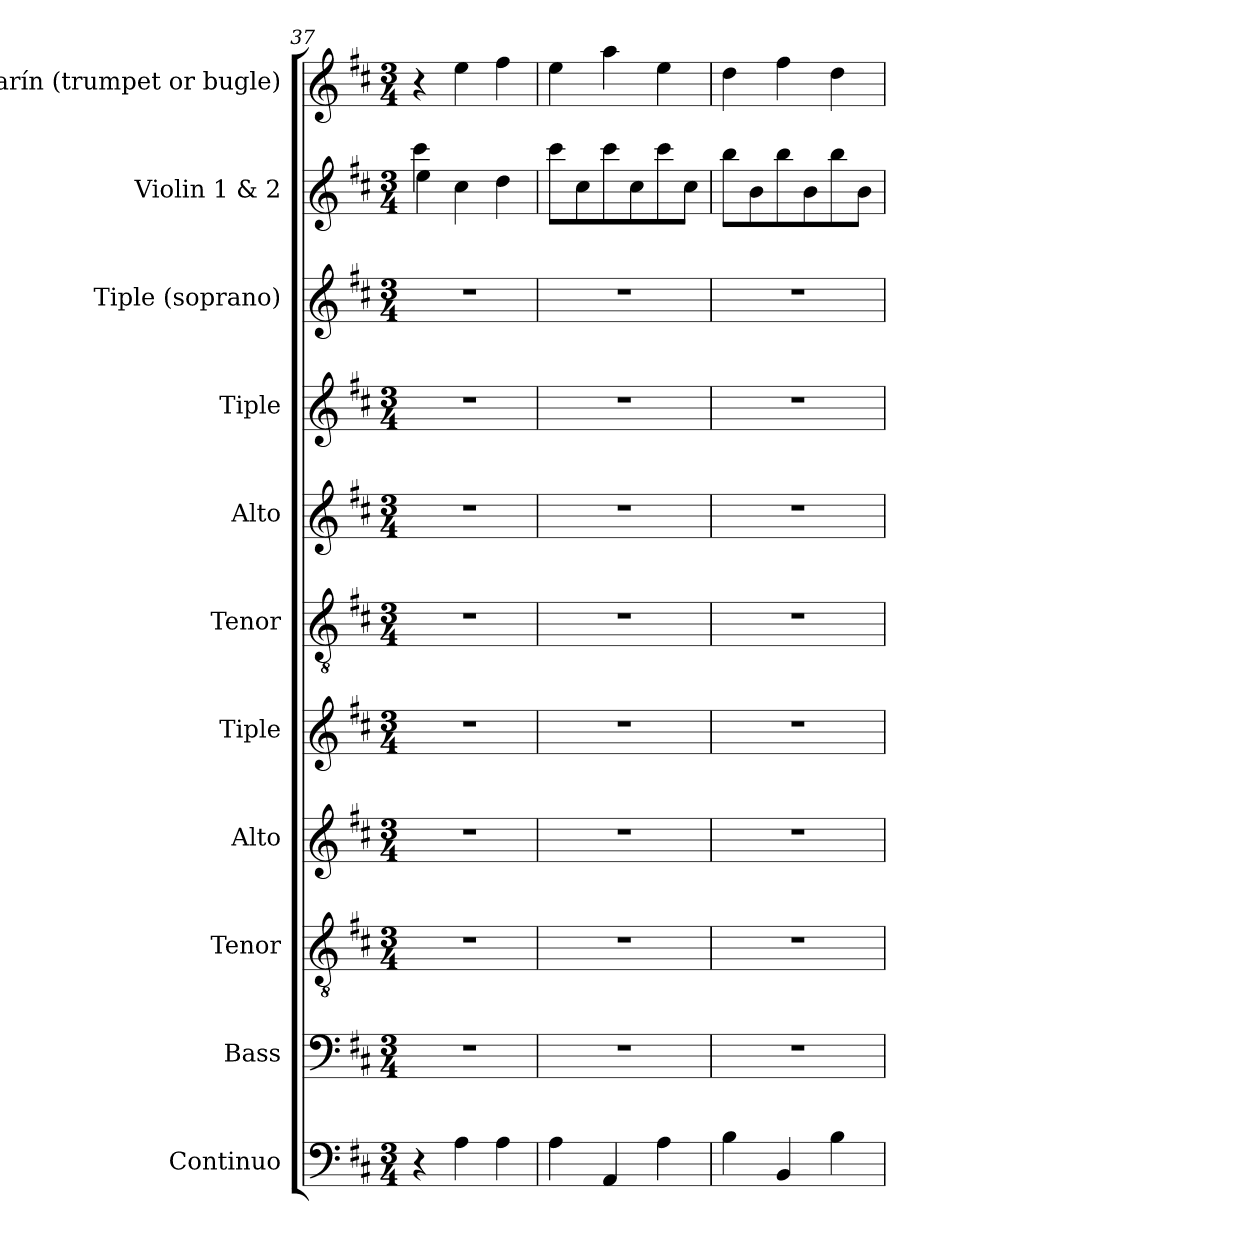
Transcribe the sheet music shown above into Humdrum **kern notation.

**kern	**kern	**kern	**kern	**kern	**kern	**kern	**kern	**kern	**kern	**kern
*part11	*part10	*part9	*part8	*part7	*part6	*part5	*part4	*part3	*part2	*part1
*staff11	*staff10	*staff9	*staff8	*staff7	*staff6	*staff5	*staff4	*staff3	*staff2	*staff1
*I"Continuo	*I"Bass	*I"Tenor	*I"Alto	*I"Tiple	*I"Tenor	*I"Alto	*I"Tiple	*I"Tiple (soprano)	*I"Violin 1  & 2	*I"Clarín (trumpet or bugle)
*I'Cont.	*I'B.	*I'T.	*I'A.	*	*I'T.	*I'A.	*	*I'S.	*	*I'Tr.
*clefF4	*clefF4	*clefGv2	*clefG2	*clefG2	*clefGv2	*clefG2	*clefG2	*clefG2	*clefG2	*clefG2
*	*	*ITrd7c12	*	*	*ITrd7c12	*	*	*	*	*
*k[f#c#]	*k[f#c#]	*k[f#c#]	*k[f#c#]	*k[f#c#]	*k[f#c#]	*k[f#c#]	*k[f#c#]	*k[f#c#]	*k[f#c#]	*k[f#c#]
*D:	*D:	*D:	*D:	*D:	*D:	*D:	*D:	*D:	*D:	*D:
*M3/4	*M3/4	*M3/4	*M3/4	*M3/4	*M3/4	*M3/4	*M3/4	*M3/4	*M3/4	*M3/4
=37	=37	=37	=37	=37	=37	=37	=37	=37	=37	=37
!	!LO:N:vis=1	!LO:N:vis=1	!LO:N:vis=1	!LO:N:vis=1	!LO:N:vis=1	!LO:N:vis=1	!LO:N:vis=1	!LO:N:vis=1	!	!
*	*	*	*	*	*	*	*	*	*^	*
4r	2.r	2.r	2.r	2.r	2.r	2.r	2.r	2.r	4ccc#i\	4eei\	4r
4Ai\	.	.	.	.	.	.	.	.	4cc#i\	4ryy	4eei\
4Ai\	.	.	.	.	.	.	.	.	4ddi\	4ryy	4ff#i\
=38	=38	=38	=38	=38	=38	=38	=38	=38	=38	=38	=38
!	!LO:N:vis=1	!LO:N:vis=1	!LO:N:vis=1	!LO:N:vis=1	!LO:N:vis=1	!LO:N:vis=1	!LO:N:vis=1	!LO:N:vis=1	!	!	!
*	*	*	*	*	*	*	*	*	*v	*v	*
4Ai\	2.r	2.r	2.r	2.r	2.r	2.r	2.r	2.r	8ccc#i\L	4eei\
.	.	.	.	.	.	.	.	.	8cc#i\	.
4AAi/	.	.	.	.	.	.	.	.	8ccc#i\	4aai\
.	.	.	.	.	.	.	.	.	8cc#i\	.
4Ai\	.	.	.	.	.	.	.	.	8ccc#i\	4eei\
.	.	.	.	.	.	.	.	.	8cc#i\J	.
=39	=39	=39	=39	=39	=39	=39	=39	=39	=39	=39
!	!LO:N:vis=1	!LO:N:vis=1	!LO:N:vis=1	!LO:N:vis=1	!LO:N:vis=1	!LO:N:vis=1	!LO:N:vis=1	!LO:N:vis=1	!	!
4Bi\	2.r	2.r	2.r	2.r	2.r	2.r	2.r	2.r	8bbi\L	4ddi\
.	.	.	.	.	.	.	.	.	8bi\	.
4BBi/	.	.	.	.	.	.	.	.	8bbi\	4ff#i\
.	.	.	.	.	.	.	.	.	8bi\	.
4Bi\	.	.	.	.	.	.	.	.	8bbi\	4ddi\
.	.	.	.	.	.	.	.	.	8bi\J	.
=	=	=	=	=	=	=	=	=	=	=
*-	*-	*-	*-	*-	*-	*-	*-	*-	*-	*-
